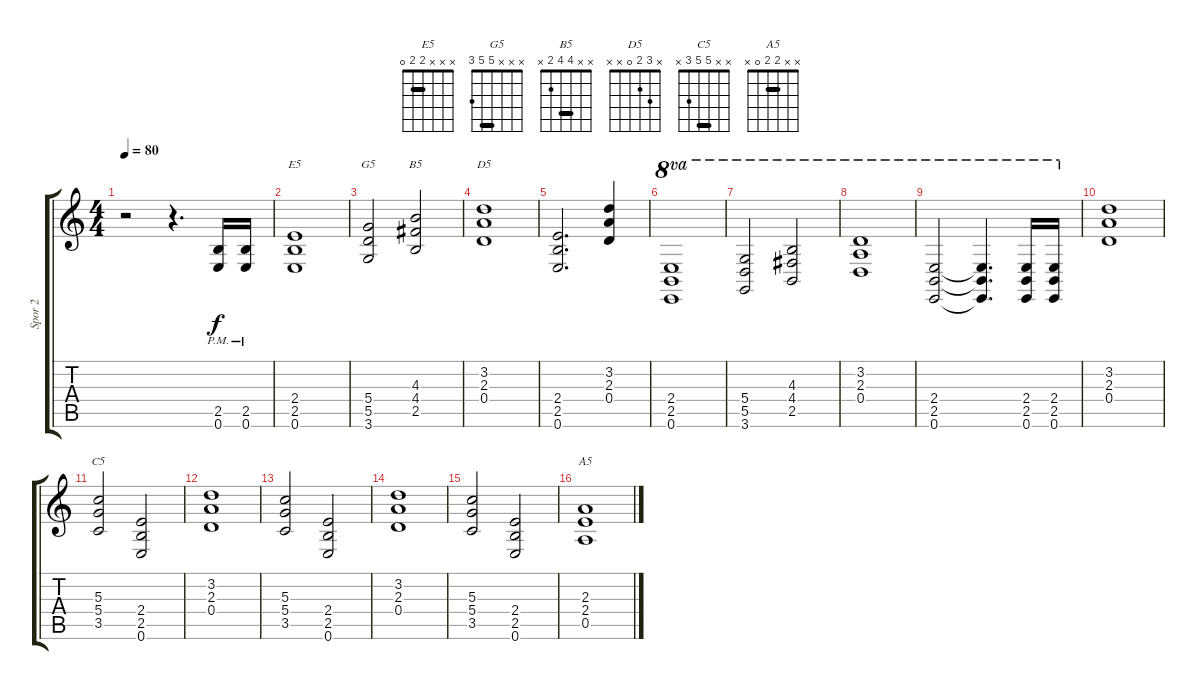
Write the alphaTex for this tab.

\track ("Spor 2" "Spor 2") {instrument distortionguitar}
\staff {score tabs}
\tuning (E4 B3 G3 D3 A2 E2) {hide}
\chord ("E5" x x x 2 2 0) {barre 2}
\chord ("G5" x x x 5 5 3) {barre 5}
\chord ("B5" x x 4 4 2 x) {barre 4}
\chord ("D5" x 3 2 0 x x)
\chord ("C5" x x 5 5 3 x) {barre 5}
\chord ("A5" x x 2 2 0 x) {barre 2}
\ts (4 4)
\tempo 80
\clef g2
\ks c
r.2{dy f} r.4{d} (2.5{pm} 0.6{pm}).16 (2.5{pm} 0.6{pm}).16 |
(2.4 2.5 0.6).1{ch "E5"} |
(5.4 5.5 3.6).2{ch "G5"} (4.3 4.4 2.5).2{ch "B5"} |
(3.2 2.3 0.4).1{ch "D5"} |
(2.4 2.5 0.6).2{d} (3.2 2.3 0.4).4 |
(2.4 2.5 0.6).1{ot 8va} |
(5.4 5.5 3.6).2{ot 8va} (4.3 4.4 2.5).2{ot 8va} |
(3.2 2.3 0.4).1{ot 8va} |
(2.4 2.5 0.6).2{ot 8va} (2.4{t} 2.5{t} 0.6{t}).4{d ot 8va} (2.4 2.5 0.6).16{ot 8va} (2.4 2.5 0.6).16{ot 8va} |
(3.2 2.3 0.4).1 |
(5.3 5.4 3.5).2{ch "C5"} (2.4 2.5 0.6).2 |
(3.2 2.3 0.4).1 |
(5.3 5.4 3.5).2 (2.4 2.5 0.6).2 |
(3.2 2.3 0.4).1 |
(5.3 5.4 3.5).2 (2.4 2.5 0.6).2 |
(2.3 2.4 0.5).1{ch "A5"}
